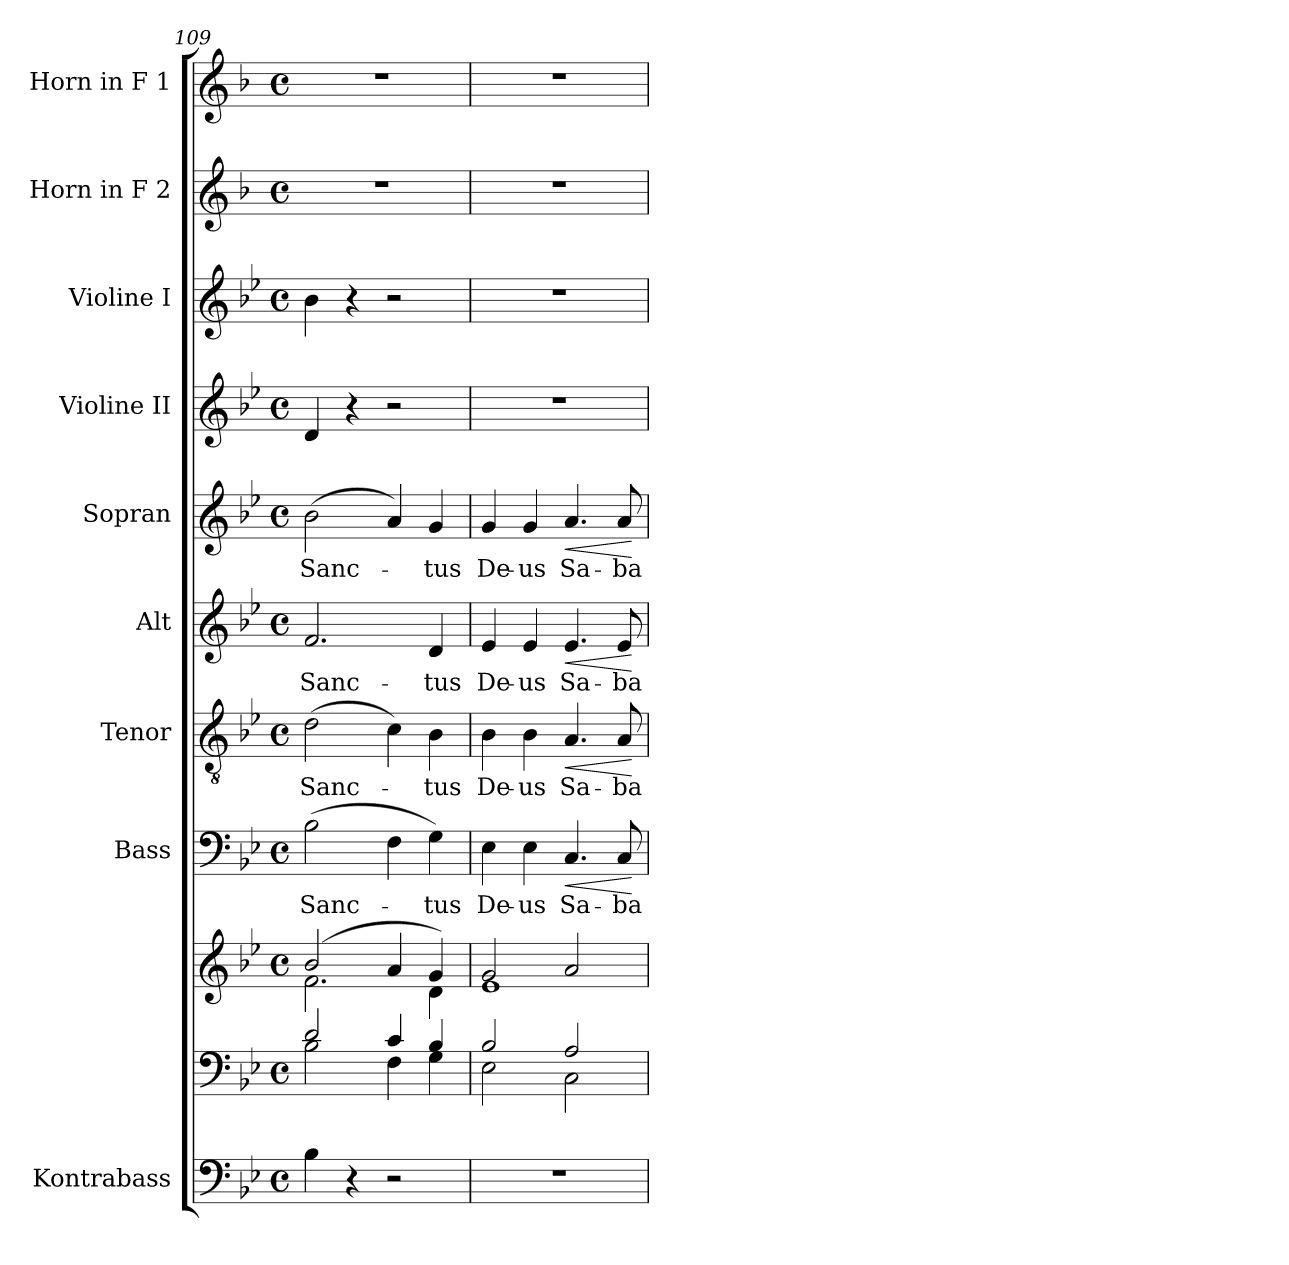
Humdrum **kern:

**kern	**kern	**kern	**kern	**text	**dynam	**kern	**text	**dynam	**kern	**text	**dynam	**kern	**text	**dynam	**kern	**kern	**kern	**kern
*part10	*part9	*part9	*part8	*part8	*part8	*part7	*part7	*part7	*part6	*part6	*part6	*part5	*part5	*part5	*part4	*part3	*part2	*part1
*staff11	*staff10	*staff9	*staff8	*staff8	*staff8	*staff7	*staff7	*staff7	*staff6	*staff6	*staff6	*staff5	*staff5	*staff5	*staff4	*staff3	*staff2	*staff1
*I"Kontrabass	*	*	*I"Bass	*	*	*I"Tenor	*	*	*I"Alt	*	*	*I"Sopran	*	*	*I"Violine II	*I"Violine I	*I"Horn in F 2	*I"Horn in F 1
*I'Kb.	*	*	*I'B.	*	*	*I'T.	*	*	*I'A.	*	*	*I'S.	*	*	*I'Vl. II	*I'Vl. I	*	*
*clefF4	*clefF4	*clefG2	*clefF4	*	*	*clefGv2	*	*	*clefG2	*	*	*clefG2	*	*	*clefG2	*clefG2	*clefG2	*clefG2
*ITrd7c12	*	*	*	*	*	*	*	*	*	*	*	*	*	*	*	*	*ITrd4c7	*ITrd4c7
*k[b-e-]	*k[b-e-]	*k[b-e-]	*k[b-e-]	*	*	*k[b-e-]	*	*	*k[b-e-]	*	*	*k[b-e-]	*	*	*k[b-e-]	*k[b-e-]	*k[b-e-]	*k[b-e-]
*B-:	*B-:	*B-:	*B-:	*	*	*B-:	*	*	*B-:	*	*	*B-:	*	*	*B-:	*B-:	*B-:	*B-:
*M4/4	*M4/4	*M4/4	*M4/4	*	*	*M4/4	*	*	*M4/4	*	*	*M4/4	*	*	*M4/4	*M4/4	*M4/4	*M4/4
*met(c)	*met(c)	*met(c)	*met(c)	*	*	*met(c)	*	*	*met(c)	*	*	*met(c)	*	*	*met(c)	*met(c)	*met(c)	*met(c)
=109	=109	=109	=109	=109	=109	=109	=109	=109	=109	=109	=109	=109	=109	=109	=109	=109	=109	=109
*	*^	*^	*	*	*	*	*	*	*	*	*	*	*	*	*	*	*	*
!	!	!	!	!	!	!LO:LY:b	!	!	!LO:LY:b	!	!	!LO:LY:b	!	!	!LO:LY:b	!	!	!	!	!
4BB-\	2d/	2B-\	(2b-/	2.f\	(>2B-\	Sanc-	.	(>2d\	Sanc-	.	2.f/	Sanc-	.	(>2b-\	Sanc-	.	4d/	4b-\	1r	1r
4r	.	.	.	.	.	.	.	.	.	.	.	.	.	.	.	.	4r	4r	.	.
2r	4c/	4F\	4a/	.	4F\	.	.	4c\)	.	.	.	.	.	4a/)	.	.	2r	2r	.	.
!	!	!	!	!	!	!LO:LY:b	!	!	!LO:LY:b	!	!	!LO:LY:b	!	!	!LO:LY:b	!	!	!	!	!
.	4B-/	4G\	4g/)	4d\	4G\)	-tus	.	4B-\	-tus	.	4d/	-tus	.	4g/	-tus	.	.	.	.	.
=110	=110	=110	=110	=110	=110	=110	=110	=110	=110	=110	=110	=110	=110	=110	=110	=110	=110	=110	=110	=110
!	!	!	!	!	!	!LO:LY:b	!	!	!LO:LY:b	!	!	!LO:LY:b	!	!	!LO:LY:b	!	!	!	!	!
1r	2B-/	2E-\	2g/	1e-	4E-\	De-	.	4B-\	De-	.	4e-/	De-	.	4g/	De-	.	1r	1r	1r	1r
!	!	!	!	!	!	!LO:LY:b	!	!	!LO:LY:b	!	!	!LO:LY:b	!	!	!LO:LY:b	!	!	!	!	!
.	.	.	.	.	4E-\	-us	.	4B-\	-us	.	4e-/	-us	.	4g/	-us	.	.	.	.	.
!	!	!	!	!	!	!LO:LY:b	!LO:HP:b	!	!LO:LY:b	!LO:HP:b	!	!LO:LY:b	!LO:HP:b	!	!LO:LY:b	!LO:HP:b	!	!	!	!
.	2A/	2C\	2a/	.	4.C/	Sa-	<	4.A/	Sa-	<	4.e-/	Sa-	<	4.a/	Sa-	<	.	.	.	.
!	!	!	!	!	!	!LO:LY:b	!	!	!LO:LY:b	!	!	!LO:LY:b	!	!	!LO:LY:b	!	!	!	!	!
.	.	.	.	.	8C/	-ba-	.	8A/	-ba-	.	8e-/	-ba-	.	8a/	-ba-	.	.	.	.	.
*	*v	*v	*	*	*	*	*	*	*	*	*	*	*	*	*	*	*	*	*	*
*	*	*v	*v	*	*	*	*	*	*	*	*	*	*	*	*	*	*	*	*
.	.	.	.	.	[	.	.	[	.	.	[	.	.	[	.	.	.	.
=	=	=	=	=	=	=	=	=	=	=	=	=	=	=	=	=	=	=
*-	*-	*-	*-	*-	*-	*-	*-	*-	*-	*-	*-	*-	*-	*-	*-	*-	*-	*-
